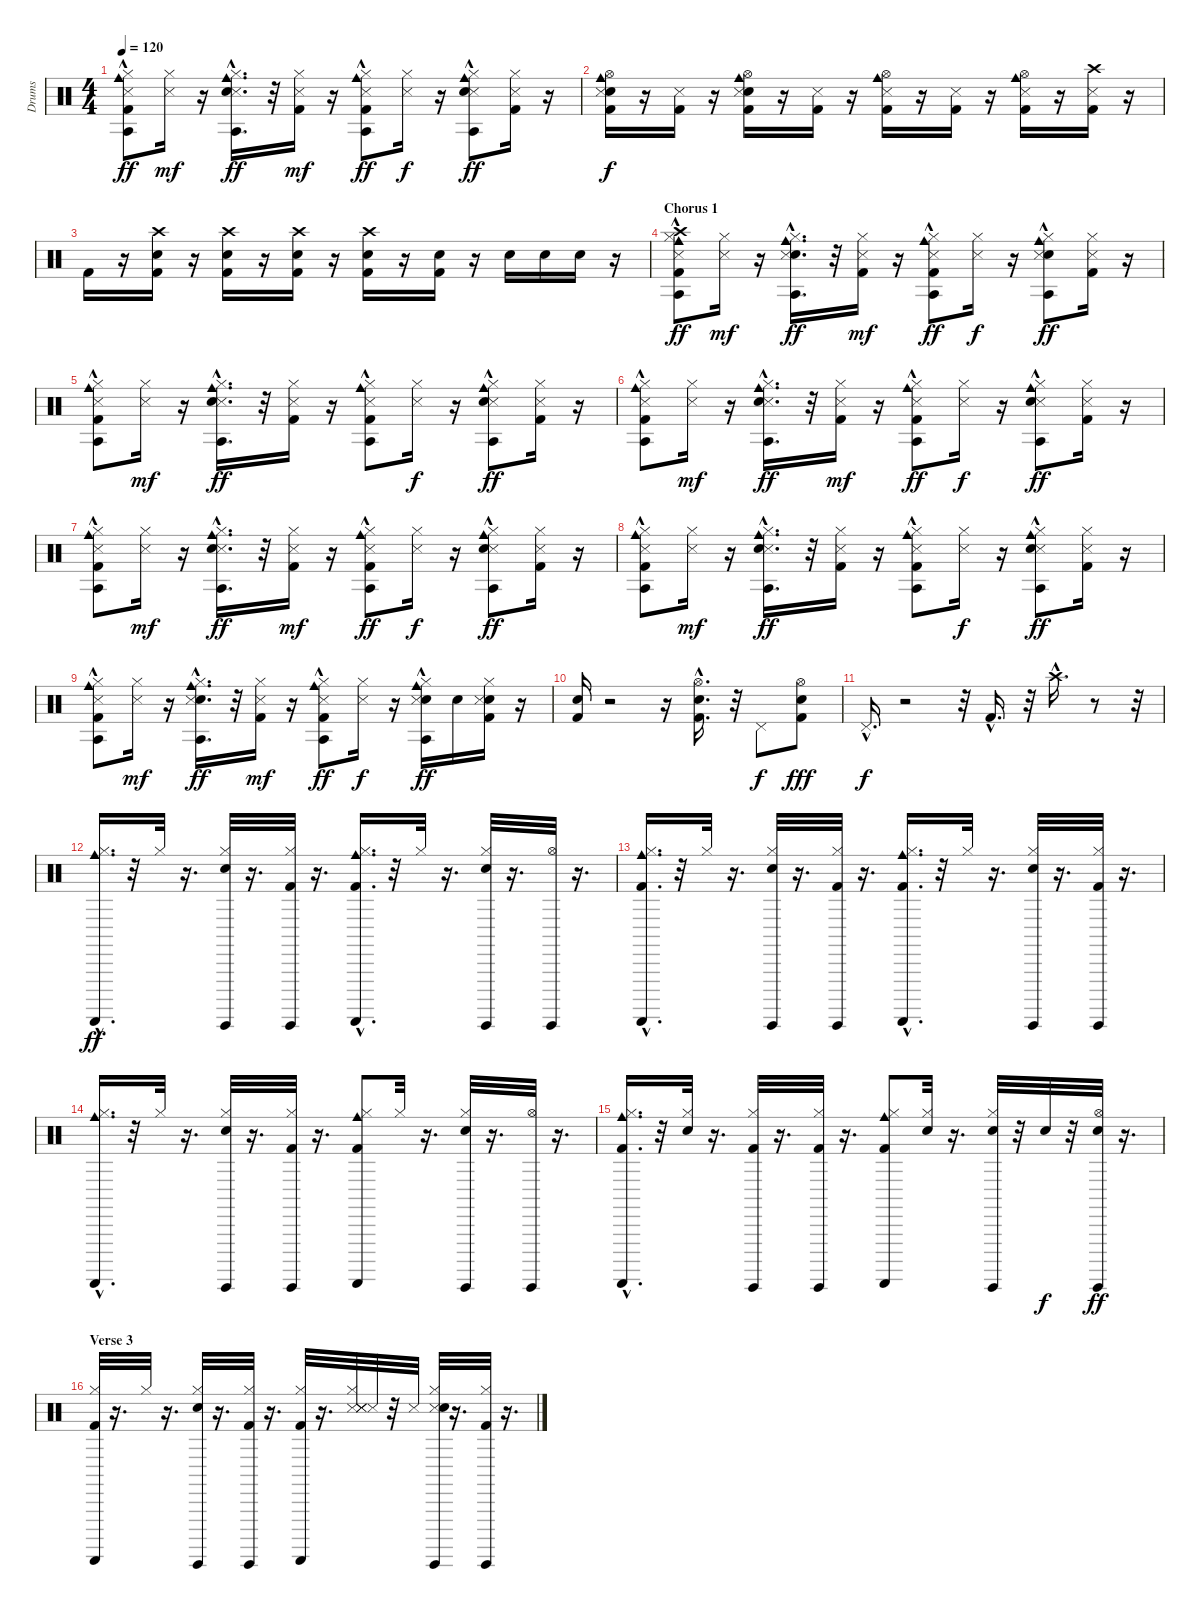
\track ("Drums" "Drums") {instrument percussion}
\staff {score}
\articulation defaults
\ts (4 4)
\tempo 120
\clef neutral
\ks c
("Cowbell medium (hit)" "Snare (side stick) 3" "Agogo tow (hit)"{hac} "Kick (hit) 2"{hac} "Hi-Hat (closed)").8{dy ff} ("Snare (side stick) 3" "Hi-Hat (closed)").16{dy mf} r.16 ("Cowbell medium (hit)"{hac} "Snare (side stick) 3" "Agogo tow (hit)"{hac} "Snare (hit) 2"{hac} "Hi-Hat (closed)").16{d dy ff} r.32 ("Snare (side stick) 3" "Kick (hit) 2" "Hi-Hat (closed)").16{dy mf} r.16 ("Cowbell medium (hit)" "Snare (side stick) 3" "Agogo tow (hit)" "Kick (hit) 2"{hac} "Hi-Hat (closed)").8{dy ff} ("Snare (side stick) 3" "Hi-Hat (closed)").16{dy f} r.16 ("Cowbell medium (hit)"{hac} "Snare (side stick) 3" "Agogo tow (hit)"{hac} "Snare (hit) 2" "Hi-Hat (closed)").8{dy ff} ("Snare (side stick) 3" "Kick (hit) 2" "Hi-Hat (closed)").16 r.16 |
("Electric Snare (hit)" "Snare (side stick) 3" "Cowbell medium (hit)" "Hi-Hat (open)" "Kick (hit) 2").16{dy f} r.16 ("Snare (side stick) 3" "Kick (hit) 2").16 r.16 ("Electric Snare (hit)" "Snare (side stick) 3" "Cowbell medium (hit)" "Hi-Hat (open)" "Kick (hit) 2").16 r.16 ("Snare (side stick) 3" "Kick (hit) 2").16 r.16 ("Snare (side stick) 3" "Cowbell medium (hit)" "Hi-Hat (open)" "Kick (hit) 2").16 r.16 ("Snare (side stick) 3" "Kick (hit) 2").16 r.16 ("Snare (side stick) 3" "Cowbell medium (hit)" "Hi-Hat (open)" "Kick (hit) 2").16 r.16 ("Crash high (hit)" "Snare (side stick) 3" "Kick (hit) 2").16 r.16 |
"Kick (hit) 2".16 r.16 ("Crash high (hit)" "Snare (hit) 2" "Kick (hit) 2").16 r.16 ("Snare (hit) 2" "Crash high (hit)" "Kick (hit) 2").16 r.16 ("Snare (hit) 2" "Kick (hit) 2" "Crash high (hit)").16 r.16 ("Snare (hit) 2" "Crash high (hit)" "Kick (hit) 2").16 r.16 ("Snare (hit) 2" "Kick (hit) 2").16 r.16 "Snare (hit) 2".16 "Snare (hit) 2".16 "Snare (hit) 2".16 r.16 |
\section ("" "Chorus 1")
("Kick (hit) 2"{hac} "Hi-Hat (closed)" "Agogo tow (hit)"{hac} "Crash high (hit)" "Cowbell medium (hit)" "Snare (side stick) 3").8{dy ff} ("Hi-Hat (closed)" "Snare (side stick) 3").16{dy mf} r.16 ("Snare (hit) 2"{hac} "Hi-Hat (closed)" "Agogo tow (hit)"{hac} "Cowbell medium (hit)"{hac} "Snare (side stick) 3").16{d dy ff} r.32 ("Kick (hit) 2" "Hi-Hat (closed)" "Snare (side stick) 3").16{dy mf} r.16 ("Kick (hit) 2"{hac} "Hi-Hat (closed)" "Agogo tow (hit)" "Cowbell medium (hit)" "Snare (side stick) 3").8{dy ff} ("Hi-Hat (closed)" "Snare (side stick) 3").16{dy f} r.16 ("Snare (hit) 2" "Hi-Hat (closed)" "Agogo tow (hit)"{hac} "Cowbell medium (hit)"{hac} "Snare (side stick) 3").8{dy ff} ("Kick (hit) 2" "Hi-Hat (closed)" "Snare (side stick) 3").16 r.16 |
("Cowbell medium (hit)" "Snare (side stick) 3" "Hi-Hat (closed)" "Agogo tow (hit)"{hac} "Kick (hit) 2"{hac}).8 ("Snare (side stick) 3" "Hi-Hat (closed)").16{dy mf} r.16 ("Cowbell medium (hit)"{hac} "Snare (side stick) 3" "Hi-Hat (closed)" "Agogo tow (hit)"{hac} "Snare (hit) 2"{hac}).16{d dy ff} r.32 ("Snare (side stick) 3" "Hi-Hat (closed)" "Kick (hit) 2").16 r.16 ("Cowbell medium (hit)" "Snare (side stick) 3" "Hi-Hat (closed)" "Agogo tow (hit)" "Kick (hit) 2"{hac}).8 ("Snare (side stick) 3" "Hi-Hat (closed)").16{dy f} r.16 ("Cowbell medium (hit)"{hac} "Snare (side stick) 3" "Hi-Hat (closed)" "Agogo tow (hit)"{hac} "Snare (hit) 2").8{dy ff} ("Snare (side stick) 3" "Hi-Hat (closed)" "Kick (hit) 2").16 r.16 |
("Snare (side stick) 3" "Agogo tow (hit)"{hac} "Kick (hit) 2"{hac} "Cowbell medium (hit)" "Hi-Hat (closed)").8 ("Snare (side stick) 3" "Hi-Hat (closed)").16{dy mf} r.16 ("Snare (side stick) 3" "Agogo tow (hit)"{hac} "Snare (hit) 2"{hac} "Cowbell medium (hit)"{hac} "Hi-Hat (closed)").16{d dy ff} r.32 ("Snare (side stick) 3" "Kick (hit) 2" "Hi-Hat (closed)").16{dy mf} r.16 ("Snare (side stick) 3" "Agogo tow (hit)" "Kick (hit) 2"{hac} "Cowbell medium (hit)" "Hi-Hat (closed)").8{dy ff} ("Snare (side stick) 3" "Hi-Hat (closed)").16{dy f} r.16 ("Snare (side stick) 3" "Agogo tow (hit)"{hac} "Snare (hit) 2" "Cowbell medium (hit)"{hac} "Hi-Hat (closed)").8{dy ff} ("Snare (side stick) 3" "Kick (hit) 2" "Hi-Hat (closed)").16 r.16 |
("Cowbell medium (hit)" "Agogo tow (hit)"{hac} "Snare (side stick) 3" "Kick (hit) 2"{hac} "Hi-Hat (closed)").8 ("Snare (side stick) 3" "Hi-Hat (closed)").16{dy mf} r.16 ("Cowbell medium (hit)"{hac} "Agogo tow (hit)"{hac} "Snare (side stick) 3" "Snare (hit) 2"{hac} "Hi-Hat (closed)").16{d dy ff} r.32 ("Snare (side stick) 3" "Kick (hit) 2" "Hi-Hat (closed)").16{dy mf} r.16 ("Cowbell medium (hit)" "Agogo tow (hit)" "Snare (side stick) 3" "Kick (hit) 2"{hac} "Hi-Hat (closed)").8{dy ff} ("Snare (side stick) 3" "Hi-Hat (closed)").16{dy f} r.16 ("Cowbell medium (hit)"{hac} "Agogo tow (hit)"{hac} "Snare (side stick) 3" "Snare (hit) 2" "Hi-Hat (closed)").8{dy ff} ("Snare (side stick) 3" "Kick (hit) 2" "Hi-Hat (closed)").16 r.16 |
("Hi-Hat (closed)" "Cowbell medium (hit)" "Snare (side stick) 3" "Agogo tow (hit)"{hac} "Kick (hit) 2"{hac}).8 ("Hi-Hat (closed)" "Snare (side stick) 3").16{dy mf} r.16 ("Hi-Hat (closed)" "Cowbell medium (hit)"{hac} "Snare (side stick) 3" "Agogo tow (hit)"{hac} "Snare (hit) 2"{hac}).16{d dy ff} r.32 ("Hi-Hat (closed)" "Snare (side stick) 3" "Kick (hit) 2").16 r.16 ("Hi-Hat (closed)" "Cowbell medium (hit)" "Snare (side stick) 3" "Agogo tow (hit)" "Kick (hit) 2"{hac}).8 ("Hi-Hat (closed)" "Snare (side stick) 3").16{dy f} r.16 ("Hi-Hat (closed)" "Cowbell medium (hit)"{hac} "Snare (side stick) 3" "Agogo tow (hit)"{hac} "Snare (hit) 2").8{dy ff} ("Hi-Hat (closed)" "Snare (side stick) 3" "Kick (hit) 2").16 r.16 |
("Kick (hit) 2"{hac} "Agogo tow (hit)"{hac} "Cowbell medium (hit)" "Snare (side stick) 3" "Hi-Hat (closed)").8 ("Snare (side stick) 3" "Hi-Hat (closed)").16{dy mf} r.16 ("Snare (hit) 2"{hac} "Agogo tow (hit)"{hac} "Cowbell medium (hit)"{hac} "Snare (side stick) 3" "Hi-Hat (closed)").16{d dy ff} r.32 ("Kick (hit) 2" "Snare (side stick) 3" "Hi-Hat (closed)").16{dy mf} r.16 ("Kick (hit) 2"{hac} "Agogo tow (hit)" "Cowbell medium (hit)" "Snare (side stick) 3" "Hi-Hat (closed)").8{dy ff} ("Snare (side stick) 3" "Hi-Hat (closed)").16{dy f} r.16 ("Snare (hit) 2" "Agogo tow (hit)"{hac} "Cowbell medium (hit)"{hac} "Snare (side stick) 3" "Hi-Hat (closed)").16{dy ff} "Snare (hit) 2".16 ("Snare (hit) 2" "Kick (hit) 2" "Snare (side stick) 3" "Hi-Hat (closed)").16 r.16 |
("Kick (hit) 2" "Snare (hit) 2").16 r.2 r.16 ("Snare (hit) 2" "Kick (hit) 2" "Hi-Hat (open)"{hac}).16{d} r.32 "Pedal Hi-Hat (hit)".8{dy f} ("Kick (hit) 2" "Snare (hit) 2" "Hi-Hat (open)").8{dy fff} |
"Pedal Hi-Hat (hit)"{hac}.16{d dy f} r.2 r.32 "Kick (hit) 2"{hac}.16{d} r.32 "Crash high (hit)"{hac}.16{d} r.8 r.32 |
("Cowbell medium (hit)"{hac} "Guiro (scrap-return)" "Hi-Hat (closed)").16{d dy ff} r.32 "Hi-Hat (closed)".32 r.16{d} ("Guiro (hit)" "Snare (hit) 2" "Hi-Hat (closed)").32 r.16{d} ("Hi-Hat (closed)" "Kick (hit) 2" "Guiro (hit)").32 r.16{d} ("Guiro (scrap-return)" "Kick (hit) 2" "Hi-Hat (closed)" "Cowbell medium (hit)"{hac}).16{d} r.32 "Hi-Hat (closed)".32 r.16{d} ("Guiro (hit)" "Snare (hit) 2" "Hi-Hat (closed)").32 r.16{d} ("Hi-Hat (open)" "Guiro (hit)").32 r.16{d} |
("Guiro (scrap-return)" "Kick (hit) 2" "Hi-Hat (closed)" "Cowbell medium (hit)"{hac}).16{d} r.32 "Hi-Hat (closed)".32 r.16{d} ("Guiro (hit)" "Snare (hit) 2" "Hi-Hat (closed)").32 r.16{d} ("Hi-Hat (closed)" "Kick (hit) 2" "Guiro (hit)").32 r.16{d} ("Guiro (scrap-return)" "Kick (hit) 2" "Hi-Hat (closed)" "Cowbell medium (hit)"{hac}).16{d} r.32 "Hi-Hat (closed)".32 r.16{d} ("Guiro (hit)" "Snare (hit) 2" "Hi-Hat (closed)").32 r.16{d} ("Guiro (hit)" "Hi-Hat (closed)" "Kick (hit) 2").32 r.16{d} |
("Guiro (scrap-return)" "Hi-Hat (closed)" "Cowbell medium (hit)"{hac}).16{d} r.32 "Hi-Hat (closed)".32 r.16{d} ("Guiro (hit)" "Snare (hit) 2" "Hi-Hat (closed)").32 r.16{d} ("Hi-Hat (closed)" "Kick (hit) 2" "Guiro (hit)").32 r.16{d} ("Cowbell medium (hit)" "Guiro (scrap-return)" "Kick (hit) 2" "Hi-Hat (closed)").8 "Hi-Hat (closed)".32 r.16{d} ("Guiro (hit)" "Snare (hit) 2" "Hi-Hat (closed)").32 r.16{d} ("Hi-Hat (open)" "Guiro (hit)").32 r.16{d} |
("Kick (hit) 2" "Guiro (scrap-return)" "Hi-Hat (closed)" "Cowbell medium (hit)"{hac}).16{d} r.32 ("Snare (hit) 2" "Hi-Hat (closed)").32 r.16{d} ("Kick (hit) 2" "Guiro (hit)" "Hi-Hat (closed)").32 r.16{d} ("Hi-Hat (closed)" "Kick (hit) 2" "Guiro (hit)").32 r.16{d} ("Cowbell medium (hit)" "Guiro (scrap-return)" "Kick (hit) 2" "Hi-Hat (closed)").8 ("Snare (hit) 2" "Hi-Hat (closed)").32 r.16{d} ("Electric Snare (hit)" "Guiro (hit)" "Hi-Hat (closed)").32 r.32 "Electric Snare (hit)".32{dy f} r.32 ("Electric Snare (hit)" "Hi-Hat (open)" "Guiro (hit)").32{dy ff} r.16{d} |
\section ("" "Verse 3")
("Guiro (scrap-return)" "Hi-Hat (closed)" "Kick (hit) 2").32 r.16{d} "Hi-Hat (closed)".32 r.16{d} ("Guiro (hit)" "Hi-Hat (closed)" "Snare (hit) 2").32 r.16{d} ("Guiro (hit)" "Hi-Hat (closed)" "Kick (hit) 2").32 r.16{d} ("Guiro (scrap-return)" "Hi-Hat (closed)" "Kick (hit) 2").32 r.16{d} ("Hi-Hat (closed)" "Snare (side stick) 3" "Snare (side stick) 3" "Snare (side stick) 3" "Snare (side stick) 3").32 "Snare (side stick) 3".32 r.32 "Snare (side stick) 3".32 ("Snare (side stick) 3" "Guiro (hit)" "Hi-Hat (closed)" "Snare (hit) 2").32 r.16{d} ("Guiro (hit)" "Hi-Hat (closed)" "Kick (hit) 2").32 r.16{d}
